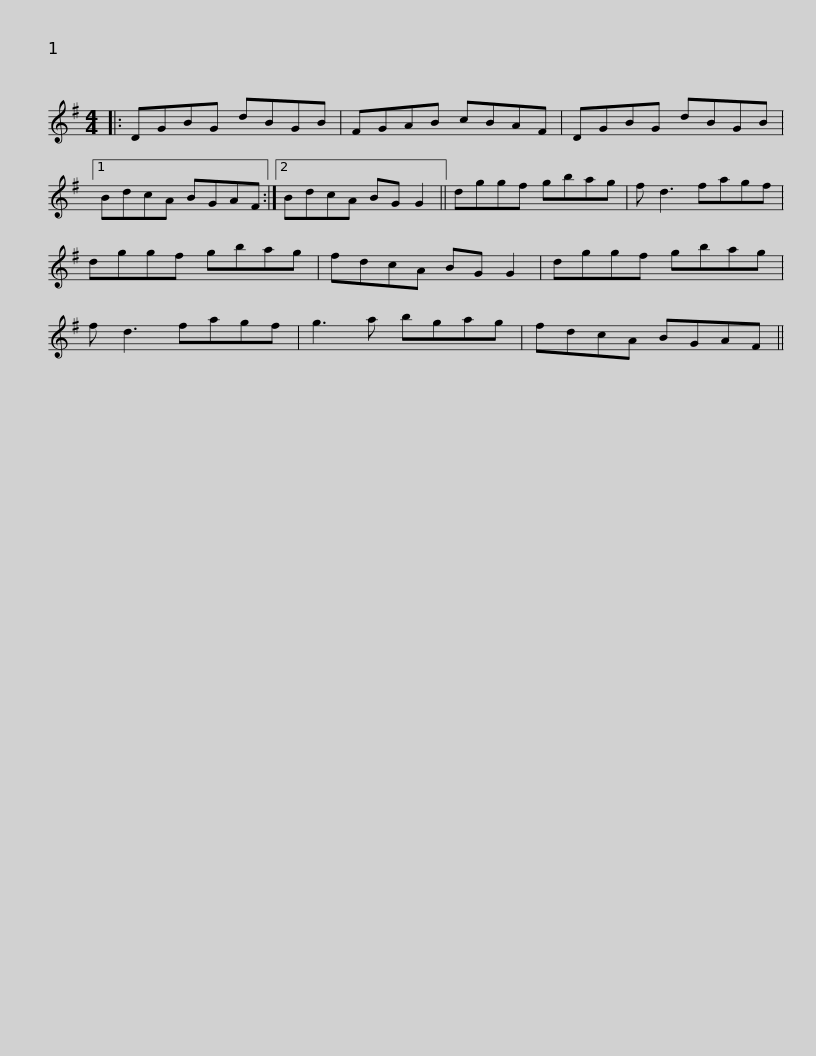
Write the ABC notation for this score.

X:1
L:1/8
M:4/4
I:linebreak $
K:G
V:1 treble
V:1
|: DGBG dBGB | FGAB cBAF | DGBG dBGB |1 BdcA BGAF :|2 BdcA BG G2 ||$ %5
 dggf gbag | f d3 fagf | dggf gbag | fdcA BG G2 | dggf gbag |$ %10
 f d3 fagf | g3 a bgag | fdcA BGAF || %13
